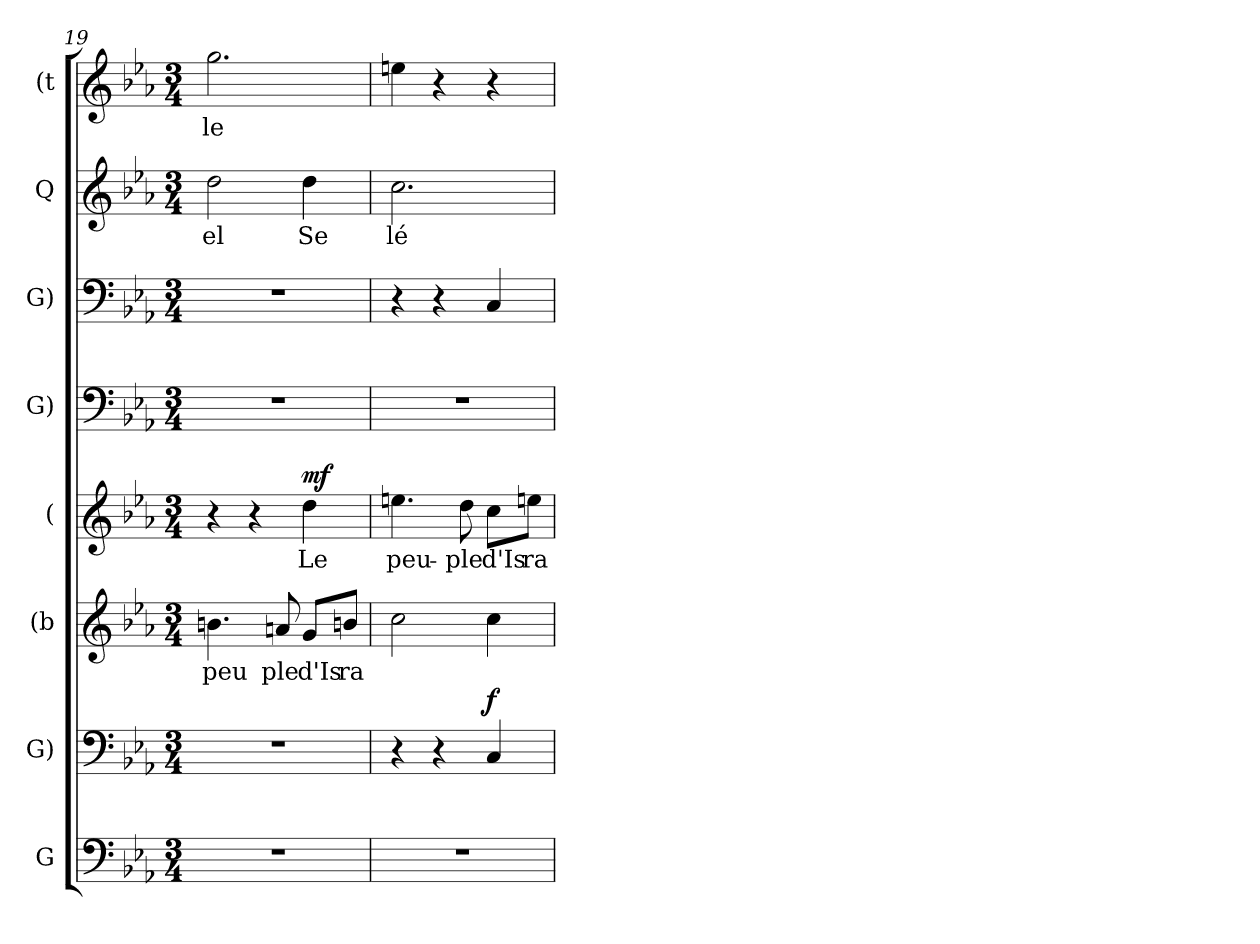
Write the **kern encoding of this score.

**kern	**kern	**dynam	**kern	**text	**kern	**text	**dynam	**kern	**kern	**kern	**text	**kern	**text
*part8	*part7	*part7	*part6	*part6	*part5	*part5	*part5	*part4	*part3	*part2	*part2	*part1	*part1
*staff8	*staff7	*staff7	*staff6	*staff6	*staff5	*staff5	*staff5	*staff4	*staff3	*staff2	*staff2	*staff1	*staff1
*I"G	*I"G)	*	*I"(b	*	*I"(	*	*	*I"G)	*I"G)	*I"Q	*	*I"(t	*
*clefF4	*clefF4	*	*clefG2	*	*clefG2	*	*	*clefF4	*clefF4	*clefG2	*	*clefG2	*
*k[b-e-a-]	*k[b-e-a-]	*	*k[b-e-a-]	*	*k[b-e-a-]	*	*	*k[b-e-a-]	*k[b-e-a-]	*k[b-e-a-]	*	*k[b-e-a-]	*
*M3/4	*M3/4	*	*M3/4	*	*M3/4	*	*	*M3/4	*M3/4	*M3/4	*	*M3/4	*
=19	=19	=19	=19	=19	=19	=19	=19	=19	=19	=19	=19	=19	=19
2.r	2.r	.	4.bni\	peu	4r	.	.	2.r	2.r	2ddi\	el	2.ggi\	le
.	.	.	.	.	4r	.	.	.	.	.	.	.	.
.	.	.	8ani/	ple	.	.	.	.	.	.	.	.	.
!	!	!	!	!	!	!	!LO:DY:a	!	!	!	!	!	!
.	.	.	8gi/L	d'Is	4ddi\	Le	mf	.	.	4ddi\	Se	.	.
.	.	.	8bni/J	ra	.	.	.	.	.	.	.	.	.
=20	=20	=20	=20	=20	=20	=20	=20	=20	=20	=20	=20	=20	=20
2.r	4r	.	2cci\	.	4.eeni\	peu-	.	2.r	4r	2.cci\	lé	4eeni\	.
.	4r	.	.	.	.	.	.	.	4r	.	.	4r	.
.	.	.	.	.	8ddi\	ple	.	.	.	.	.	.	.
!	!	!LO:DY:a	!	!	!	!	!	!	!	!	!	!	!
.	4Ci/	f	4cci\	.	8cci\L	d'Is	.	.	4Ci/	.	.	4r	.
.	.	.	.	.	8eeni\J	ra-	.	.	.	.	.	.	.
=	=	=	=	=	=	=	=	=	=	=	=	=	=
*-	*-	*-	*-	*-	*-	*-	*-	*-	*-	*-	*-	*-	*-
